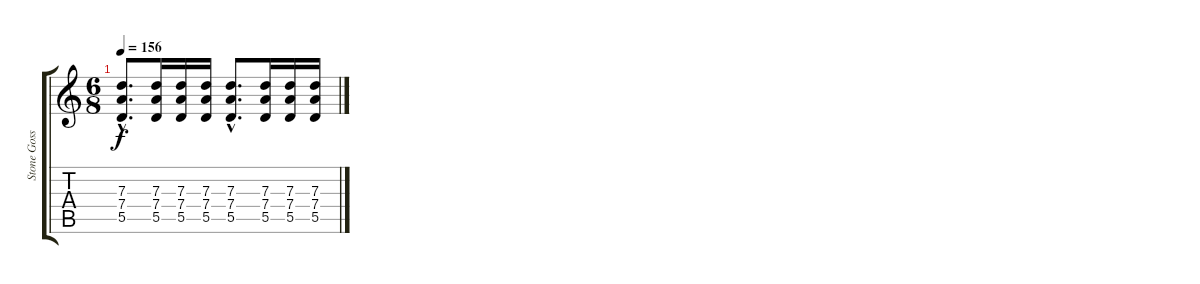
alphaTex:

\track ("Stone Gossard" "Stone Goss") {instrument acousticguitarsteel}
\staff {score tabs}
\tuning (E4 B3 G3 D3 A2 E2) {hide}
\ts (6 8)
\tempo 156
\clef g2
\ks c
(7.3{hac} 7.4{hac} 5.5{hac}).8{d dy f} (7.3 7.4 5.5).16 (7.3 7.4 5.5).16 (7.3 7.4 5.5).16 (7.3{hac} 7.4{hac} 5.5{hac}).8{d} (7.3 7.4 5.5).16 (7.3 7.4 5.5).16 (7.3 7.4 5.5).16
